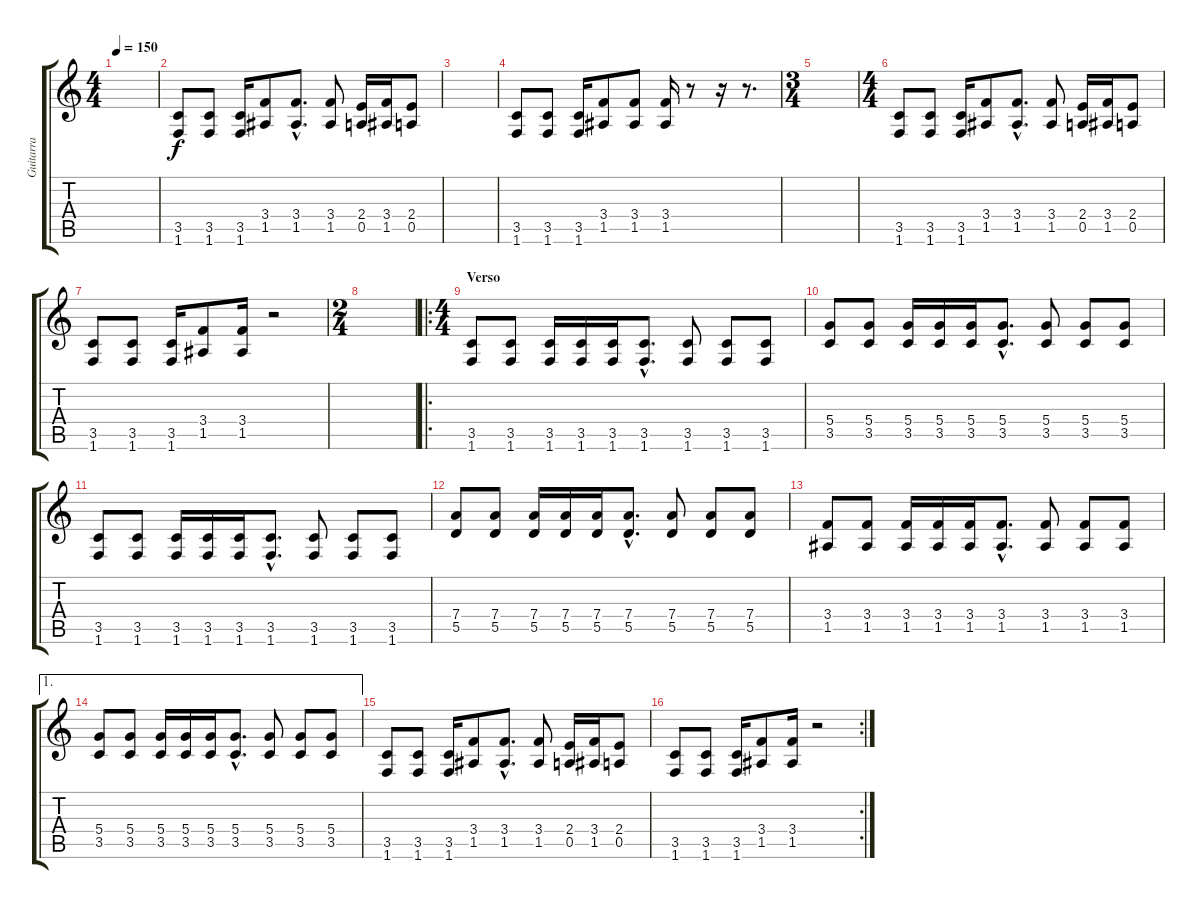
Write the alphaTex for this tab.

\track ("Guitarra" "Guitarra") {instrument distortionguitar}
\staff {score tabs}
\tuning (E4 B3 G3 D3 A2 E2) {hide}
\ts (4 4)
\tempo 150
\clef g2
\ks c
|
(3.5 1.6).8 (3.5 1.6).8 (3.5 1.6).16 (3.4 1.5).8 (3.4{hac} 1.5{hac}).8{d} (3.4 1.5).8 (2.4 0.5).16 (3.4 1.5).16 (2.4 0.5).8 |
|
(3.5 1.6).8 (3.5 1.6).8 (3.5 1.6).16 (3.4 1.5).8 (3.4 1.5).8 (3.4 1.5).16 r.8 r.16 r.8{d} |
\ts (3 4)
|
\ts (4 4)
(3.5 1.6).8 (3.5 1.6).8 (3.5 1.6).16 (3.4 1.5).8 (3.4{hac} 1.5{hac}).8{d} (3.4 1.5).8 (2.4 0.5).16 (3.4 1.5).16 (2.4 0.5).8 |
(3.5 1.6).8 (3.5 1.6).8 (3.5 1.6).16 (3.4 1.5).8 (3.4 1.5).16 r.2 |
\ts (2 4)
|
\ro
\ts (4 4)
\section ("" "Verso")
(3.5 1.6).8 (3.5 1.6).8 (3.5 1.6).16 (3.5 1.6).16 (3.5 1.6).16 (3.5{hac} 1.6{hac}).8{d} (3.5 1.6).8 (3.5 1.6).8 (3.5 1.6).8 |
(5.4 3.5).8 (5.4 3.5).8 (5.4 3.5).16 (5.4 3.5).16 (5.4 3.5).16 (5.4{hac} 3.5{hac}).8{d} (5.4 3.5).8 (5.4 3.5).8 (5.4 3.5).8 |
(3.5 1.6).8 (3.5 1.6).8 (3.5 1.6).16 (3.5 1.6).16 (3.5 1.6).16 (3.5{hac} 1.6{hac}).8{d} (3.5 1.6).8 (3.5 1.6).8 (3.5 1.6).8 |
(7.4 5.5).8 (7.4 5.5).8 (7.4 5.5).16 (7.4 5.5).16 (7.4 5.5).16 (7.4{hac} 5.5{hac}).8{d} (7.4 5.5).8 (7.4 5.5).8 (7.4 5.5).8 |
(3.4 1.5).8 (3.4 1.5).8 (3.4 1.5).16 (3.4 1.5).16 (3.4 1.5).16 (3.4{hac} 1.5{hac}).8{d} (3.4 1.5).8 (3.4 1.5).8 (3.4 1.5).8 |
\ae 1
(5.4 3.5).8 (5.4 3.5).8 (5.4 3.5).16 (5.4 3.5).16 (5.4 3.5).16 (5.4{hac} 3.5{hac}).8{d} (5.4 3.5).8 (5.4 3.5).8 (5.4 3.5).8 |
(3.5 1.6).8 (3.5 1.6).8 (3.5 1.6).16 (3.4 1.5).8 (3.4{hac} 1.5{hac}).8{d} (3.4 1.5).8 (2.4 0.5).16 (3.4 1.5).16 (2.4 0.5).8 |
\rc 2
(3.5 1.6).8 (3.5 1.6).8 (3.5 1.6).16 (3.4 1.5).8 (3.4 1.5).16 r.2
